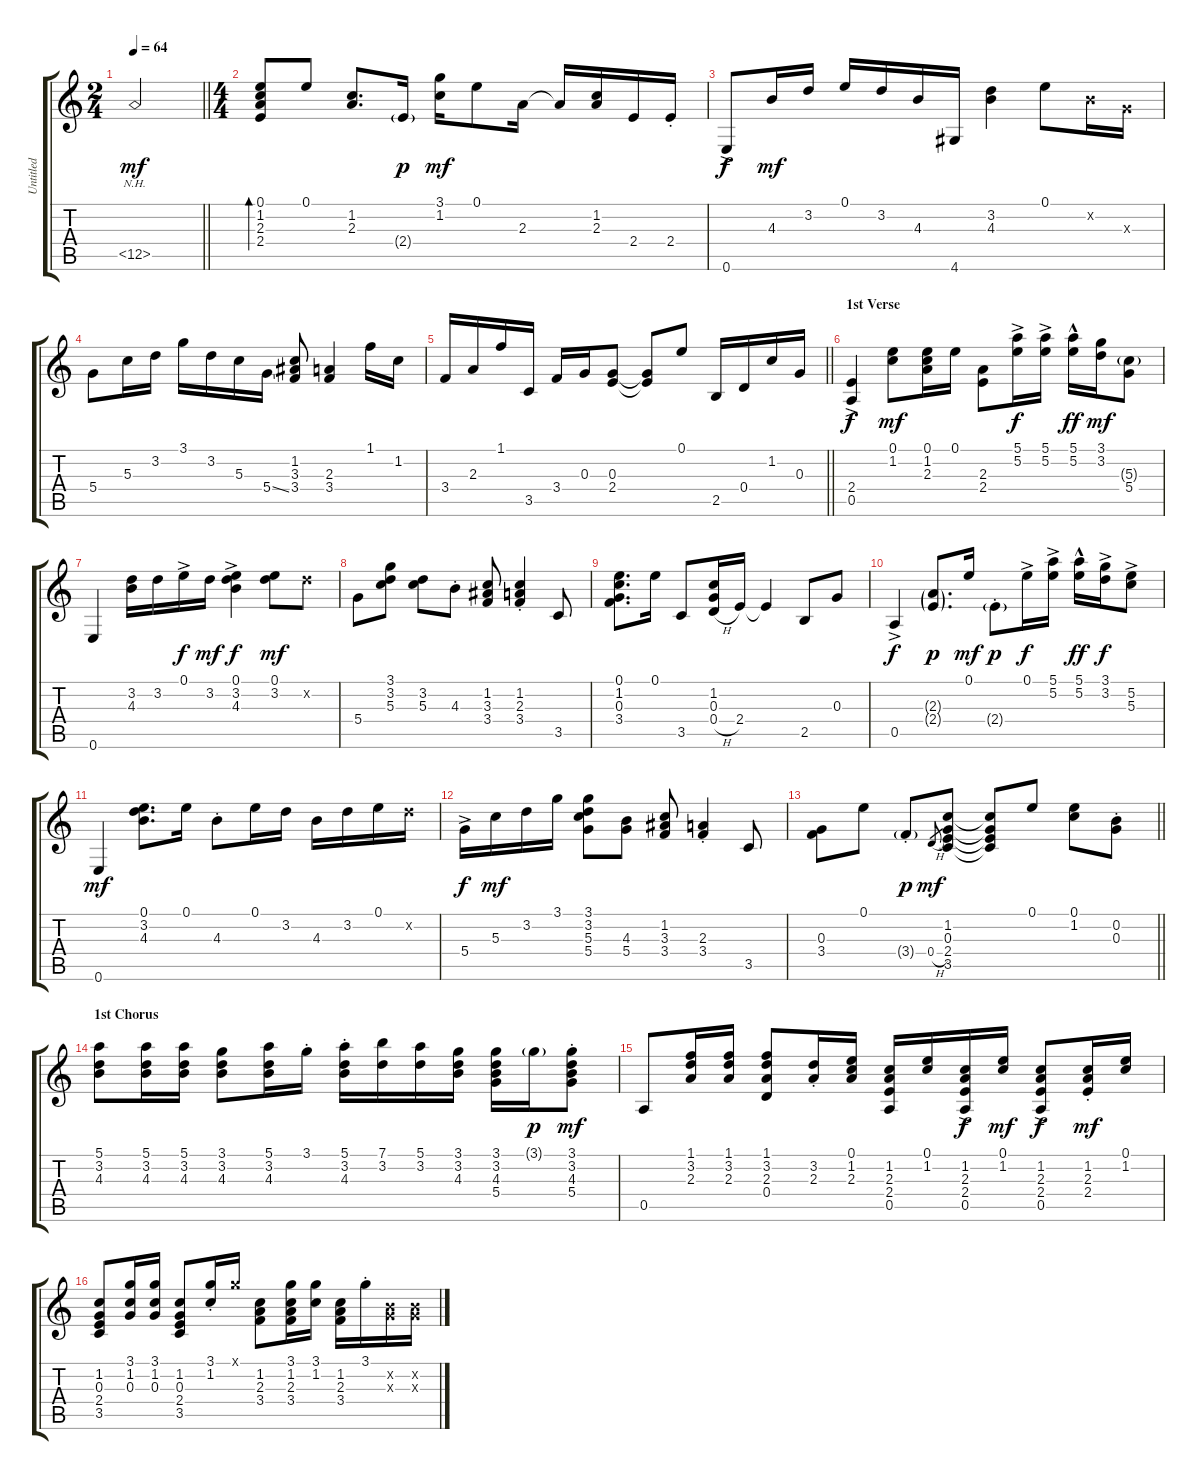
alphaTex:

\track ("Untitled" "Untitled") {instrument acousticguitarnylon}
\staff {score tabs}
\tuning (E4 B3 G3 D3 A2 E2) {hide}
\ts (2 4)
\tempo 64
\clef g2
\barLineRight lightlight
\ks c
12.5{nh}.2{dy mf instrument acousticguitarnylon} |
\ts (4 4)
(0.1 1.2 2.3 2.4).8{bd 30} 0.1.8 (1.2 2.3).8{d} 2.4{g}.16{dy p} (3.1 1.2).16{dy mf} 0.1.8 2.3.16 2.3{t}.16 (1.2 2.3).16 2.4.16 2.4{st}.16 |
0.6{ac}.8{dy f} 4.3.16{dy mf} 3.2.16 0.1.16 3.2.16 4.3.16 4.6.16 (3.2 4.3).4 0.1.8 0.2{x}.16 0.3{x}.16 |
5.4.8 5.3.16 3.2.16 3.1.16 3.2.16 5.3.16 5.4{ss}.16 (1.2 3.3 3.4).8 (2.3 3.4).4 1.1.16 1.2.16 |
\barLineRight lightlight
3.4.16 2.3.16 1.1.16 3.5.16 3.4.16 0.3.16 (0.3 2.4).8 (0.3{t} 2.4{t}).8 0.1.8 2.5.16 0.4.16 1.2.16 0.3.16 |
\section ("" "1st Verse")
(2.4{ac} 0.5{ac}).4{dy f} (0.1 1.2).8{dy mf} (0.1 1.2 2.3).16 0.1.16 (2.3 2.4).8 (5.1{ac} 5.2{ac}).16{dy f} (5.1{ac} 5.2{ac}).16 (5.1{hac} 5.2{hac}).16{dy ff} (3.1 3.2).16{dy mf} (5.3{g} 5.4).8 |
0.6.4 (3.2 4.3).16 3.2.16 0.1{ac}.16{dy f} 3.2.16{dy mf} (0.1{ac} 3.2{ac} 4.3{ac}).4{dy f} (0.1 3.2).8{dy mf} 3.2{x}.8 |
5.4.8 (3.1 3.2 5.3).8 (3.2 5.3).8 4.3{st}.8 (1.2 3.3 3.4).8 (1.2{st} 2.3{st} 3.4{st}).4 3.5.8 |
(0.1 1.2 0.3 3.4).8{d} 0.1.16 3.5.8 (1.2 0.3 0.4{h}).16 2.4.16 2.4{t}.4 2.5.8 0.3.8 |
0.5{ac}.4{dy f} (2.3{g} 2.4{g}).8{d dy p} 0.1.16{dy mf} 2.4{g st}.8{dy p} 0.1{ac}.16{dy f} (5.1{ac} 5.2{ac}).16 (5.1{hac} 5.2{hac}).16{dy ff} (3.1{ac} 3.2{ac}).16{dy f} (5.2{ac} 5.3{ac}).8 |
0.6.4{dy mf} (0.1 3.2 4.3).8{d} 0.1.16 4.3{st}.8 0.1.16 3.2.16 4.3.16 3.2.16 0.1.16 3.2{x}.16 |
5.4{ac}.16{dy f} 5.3.16{dy mf} 3.2.16 3.1.16 (3.1 3.2 5.3 5.4).8 (4.3 5.4).8 (1.2 3.3 3.4).8 (2.3{st} 3.4{st}).4 3.5.8 |
\barLineRight lightlight
(0.3 3.4).8 0.1.8 3.4{g st}.8{dy p} 0.4{h}.8{gr dy mf} (1.2 0.3 2.4 3.5).8 (1.2{t} 0.3{t} 2.4{t} 3.5{t}).8 0.1.8 (0.1 1.2).8 (0.2{st} 0.3{st}).8 |
\section ("" "1st Chorus")
(5.1 3.2 4.3).8 (5.1 3.2 4.3).16 (5.1 3.2 4.3).16 (3.1 3.2 4.3).8 (5.1 3.2 4.3).16 3.1{st}.16 (5.1{st} 3.2{st} 4.3{st}).16 (7.1 3.2).16 (5.1 3.2).16 (3.1 3.2 4.3).16 (3.1 3.2 4.3 5.4).16 3.1{g}.16{dy p} (3.1{st} 3.2{st} 4.3{st} 5.4{st}).8{dy mf} |
0.5.8 (1.1 3.2 2.3).16 (1.1 3.2 2.3).16 (1.1 3.2 2.3 0.4).8 (3.2{st} 2.3{st}).16 (0.1 1.2 2.3).16 (1.2 2.3 2.4 0.5).16 (0.1 1.2).16 (1.2{ac} 2.3{ac} 2.4{ac} 0.5{ac}).16{dy f} (0.1 1.2).16{dy mf} (1.2{ac} 2.3{ac} 2.4{ac} 0.5{ac}).8{dy f} (1.2{st} 2.3{st} 2.4{st}).16{dy mf} (0.1 1.2).16 |
(1.2 0.3 2.4 3.5).8 (3.1 1.2 0.3).16 (3.1 1.2 0.3).16 (1.2 0.3 2.4 3.5).8 (3.1{st} 1.2{st}).16 3.1{x}.16 (1.2 2.3 3.4).8 (3.1 1.2 2.3 3.4).16 (3.1 1.2).16 (1.2 2.3 3.4).16 3.1{st}.16 (0.2{x} 0.3{x}).16 (0.2{x} 0.3{x}).16
